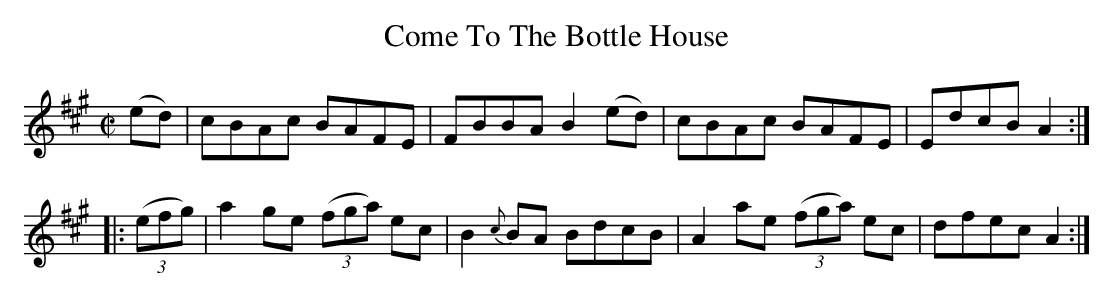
X:1
T: Come To The Bottle House
M: C|
L: 1/8
K: A
(ed) | cBAc BAFE | FBBA B2 (ed) | cBAc BAFE | EdcB A2 :|
|: ((3efg) | a2 ge ((3fga) ec | B2 {c}BA BdcB | A2 ae ((3fga) ec | dfec A2 :|
